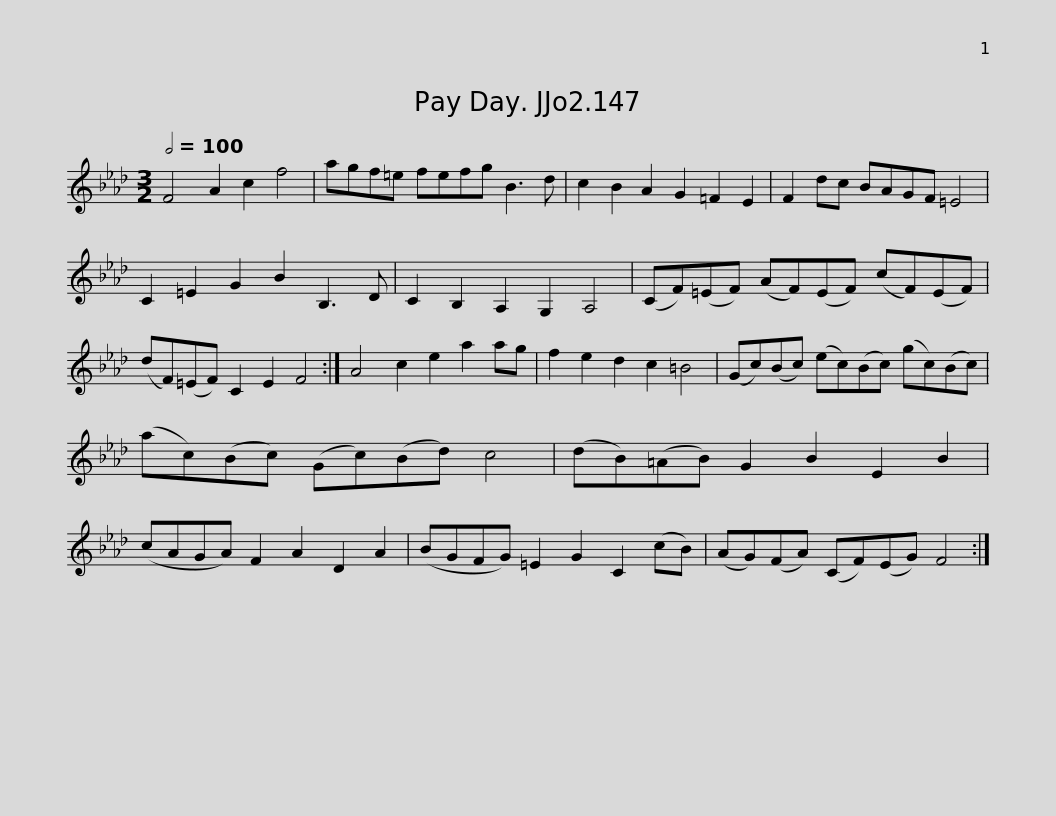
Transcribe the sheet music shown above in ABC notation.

X:1
L:1/8
Q:1/2=100
M:3/2
I:linebreak $
K:Fmin
V:1 treble
V:1
 F4 A2 c2 f4 | agf=e fefg B3 d | c2 B2 A2 G2 =F2 E2 | F2 dc BAGF =E4 | C2 =E2 G2 B2 B,3 D |$ %5
 C2 B,2 A,2 G,2 A,4 | (CF)(=EF) (AF)(EF) (cF)(EF) | (dF)(=EF) C2 E2 F4 :| A4 c2 e2 a2 ag | f2 e2 d2 c2 =B4 |$ %10
 (Gc)(Bc) (ec)(Bc) (gc)(Bc) | (ac)(Bc) (Gc)(Bd) c4 | (dB)(=AB) G2 B2 E2 B2 | (cAGA) F2 A2 D2 A2 |$ (BGFG) =E2 G2 C2 (cB) | %15
 (AG)(FA) (CF)(EG) F4 :| %16
